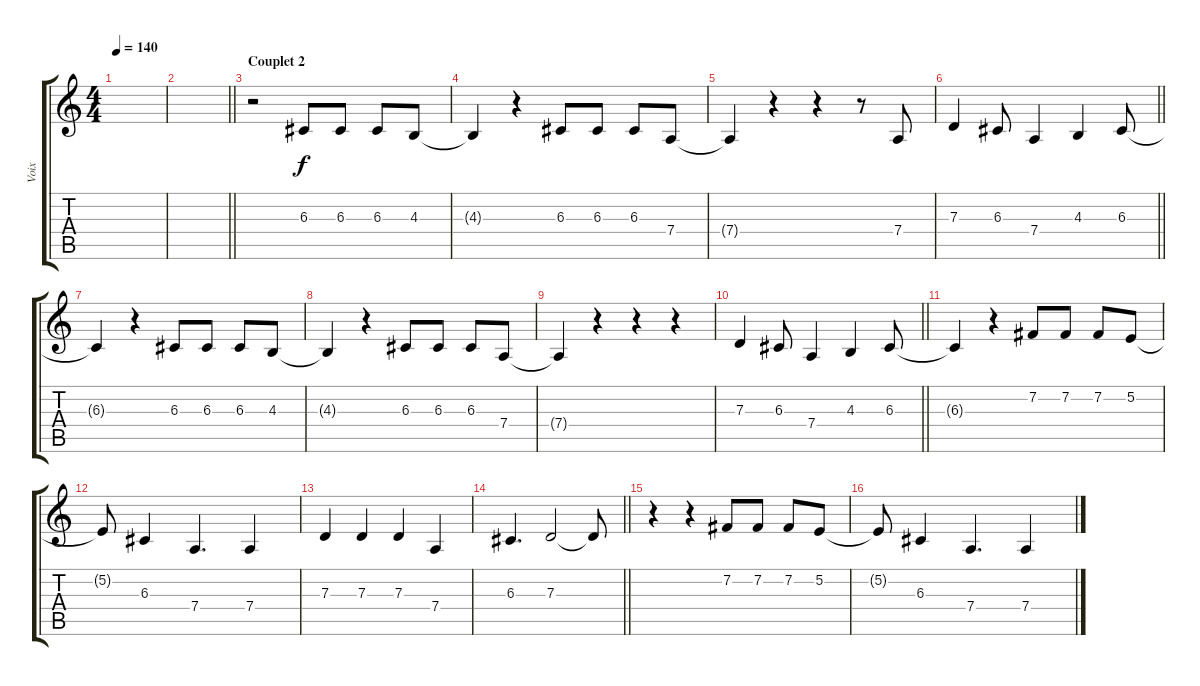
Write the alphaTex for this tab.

\track ("Voix" "Voix") {instrument oboe}
\staff {score tabs}
\tuning (E4 B3 G3 D3 A2 E2) {hide}
\ts (4 4)
\tempo 140
\clef g2
\ks c
|
\barLineRight lightlight
|
\section ("" "Couplet 2")
r.2 6.3.8 6.3.8 6.3.8 4.3.8 |
4.3{t}.4 r.4 6.3.8 6.3.8 6.3.8 7.4.8 |
7.4{t}.4 r.4 r.4 r.8 7.4.8 |
\barLineRight lightlight
7.3.4 6.3.8 7.4.4 4.3.4 6.3.8 |
6.3{t}.4 r.4 6.3.8 6.3.8 6.3.8 4.3.8 |
4.3{t}.4 r.4 6.3.8 6.3.8 6.3.8 7.4.8 |
7.4{t}.4 r.4 r.4 r.4 |
\barLineRight lightlight
7.3.4 6.3.8 7.4.4 4.3.4 6.3.8 |
6.3{t}.4 r.4 7.2.8 7.2.8 7.2.8 5.2.8 |
5.2{t}.8 6.3.4 7.4.4{d} 7.4.4 |
7.3.4 7.3.4 7.3.4 7.4.4 |
\barLineRight lightlight
6.3.4{d} 7.3.2 7.3{t}.8 |
r.4 r.4 7.2.8 7.2.8 7.2.8 5.2.8 |
5.2{t}.8 6.3.4 7.4.4{d} 7.4.4
